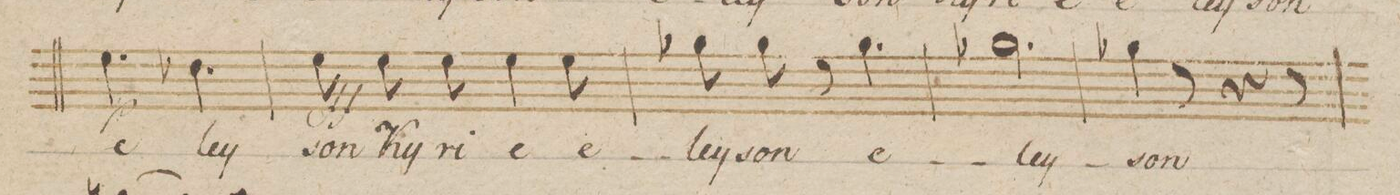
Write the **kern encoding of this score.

**kern	**text	**dynam
*I"Alto.	*	*
*clefC3	*	*
*k[b-]	*	*
*M6/8	*	*
4.f\	e-	p
4.e-X\	-ley-	.
=88	=88	=88
8f\	-son	ff
8f\	Ky-	.
8f\	-ri-	.
4f\	-e	.
8f\	e-	.
=89	=89	=89
8a-X\	-ley-	.
8a-\	-son	.
8r	.	.
4.a-\	e-	.
=90	=90	=90
2.a-X\	-ley-	.
=91	=91	=91
4a-X\	-son	.
8r	.	.
4r	.	.
8r	.	.
=92	=92	=92
*-	*-	*-
